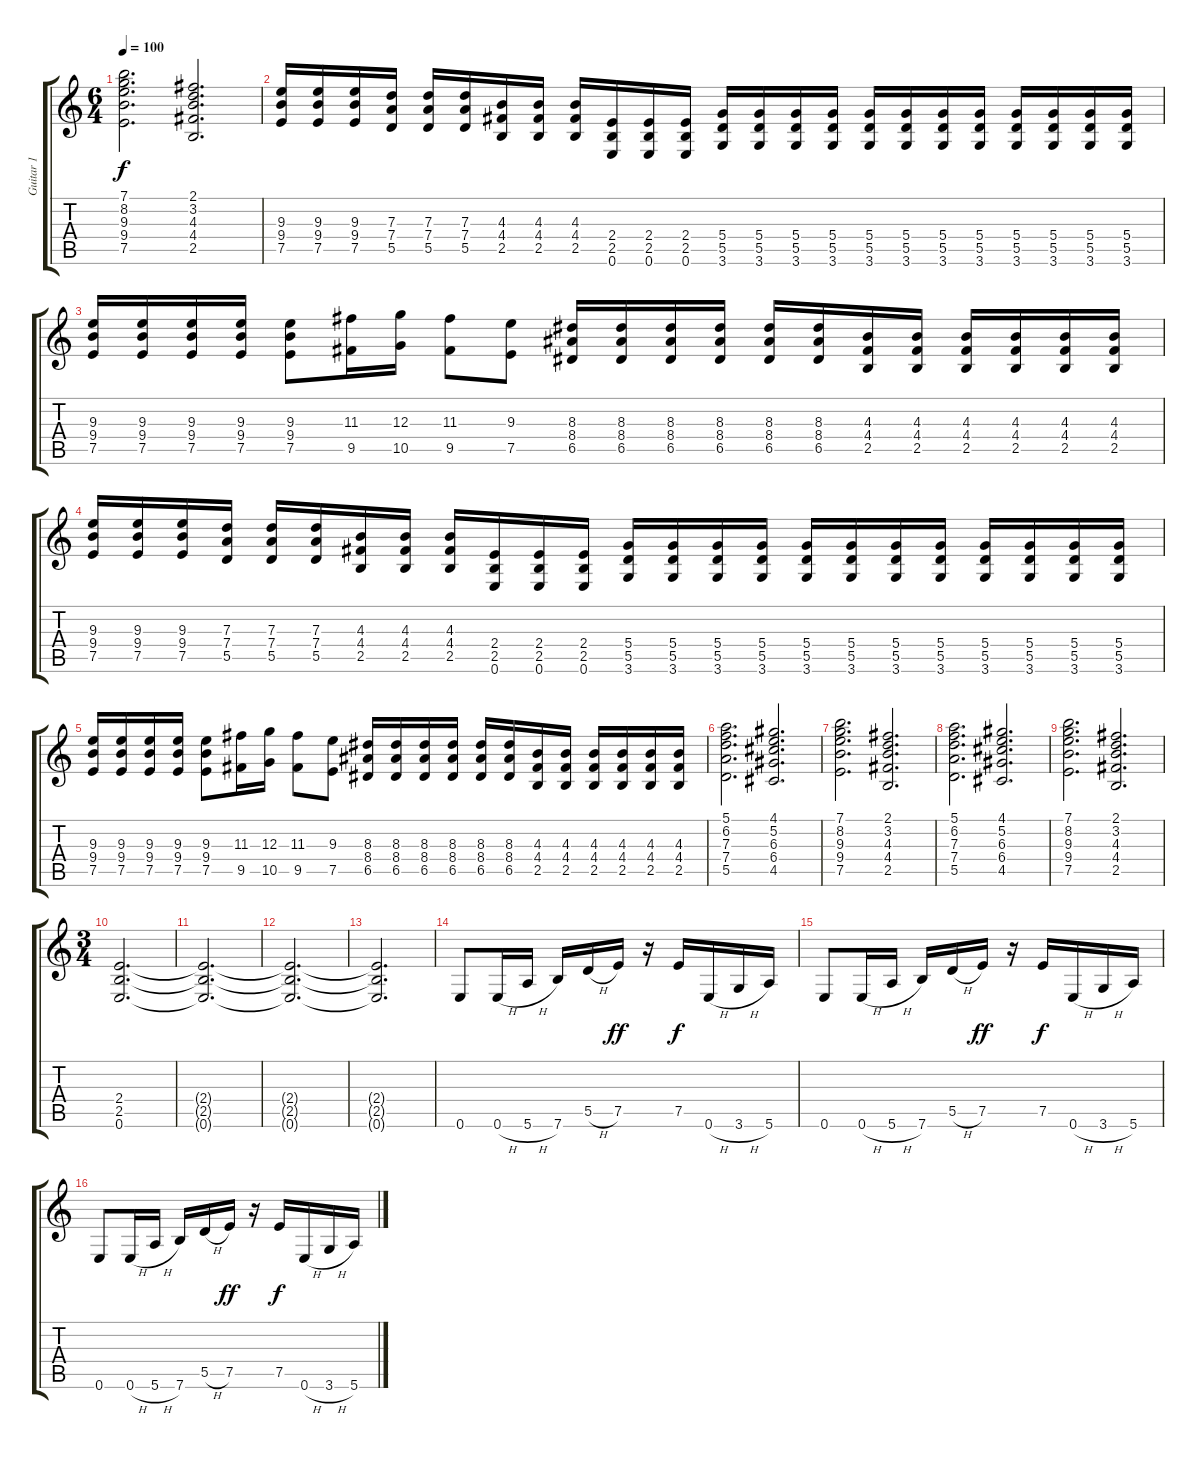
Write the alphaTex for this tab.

\track ("Guitar 1" "Guitar 1") {instrument distortionguitar}
\staff {score tabs}
\tuning (E4 B3 G3 D3 A2 E2) {hide}
\ts (6 4)
\tempo 100
\clef g2
\ks c
(7.1 8.2 9.3 9.4 7.5).2{d dy f} (2.1 3.2 4.3 4.4 2.5).2{d} |
(9.3 9.4 7.5).16 (9.3 9.4 7.5).16 (9.3 9.4 7.5).16 (7.3 7.4 5.5).16 (7.3 7.4 5.5).16 (7.3 7.4 5.5).16 (4.3 4.4 2.5).16 (4.3 4.4 2.5).16 (4.3 4.4 2.5).16 (2.4 2.5 0.6).16 (2.4 2.5 0.6).16 (2.4 2.5 0.6).16 (5.4 5.5 3.6).16 (5.4 5.5 3.6).16 (5.4 5.5 3.6).16 (5.4 5.5 3.6).16 (5.4 5.5 3.6).16 (5.4 5.5 3.6).16 (5.4 5.5 3.6).16 (5.4 5.5 3.6).16 (5.4 5.5 3.6).16 (5.4 5.5 3.6).16 (5.4 5.5 3.6).16 (5.4 5.5 3.6).16 |
(9.3 9.4 7.5).16 (9.3 9.4 7.5).16 (9.3 9.4 7.5).16 (9.3 9.4 7.5).16 (9.3 9.4 7.5).8 (11.3 9.5).16 (12.3 10.5).16 (11.3 9.5).8 (9.3 7.5).8 (8.3 8.4 6.5).16 (8.3 8.4 6.5).16 (8.3 8.4 6.5).16 (8.3 8.4 6.5).16 (8.3 8.4 6.5).16 (8.3 8.4 6.5).16 (4.3 4.4 2.5).16 (4.3 4.4 2.5).16 (4.3 4.4 2.5).16 (4.3 4.4 2.5).16 (4.3 4.4 2.5).16 (4.3 4.4 2.5).16 |
(9.3 9.4 7.5).16 (9.3 9.4 7.5).16 (9.3 9.4 7.5).16 (7.3 7.4 5.5).16 (7.3 7.4 5.5).16 (7.3 7.4 5.5).16 (4.3 4.4 2.5).16 (4.3 4.4 2.5).16 (4.3 4.4 2.5).16 (2.4 2.5 0.6).16 (2.4 2.5 0.6).16 (2.4 2.5 0.6).16 (5.4 5.5 3.6).16 (5.4 5.5 3.6).16 (5.4 5.5 3.6).16 (5.4 5.5 3.6).16 (5.4 5.5 3.6).16 (5.4 5.5 3.6).16 (5.4 5.5 3.6).16 (5.4 5.5 3.6).16 (5.4 5.5 3.6).16 (5.4 5.5 3.6).16 (5.4 5.5 3.6).16 (5.4 5.5 3.6).16 |
(9.3 9.4 7.5).16 (9.3 9.4 7.5).16 (9.3 9.4 7.5).16 (9.3 9.4 7.5).16 (9.3 9.4 7.5).8 (11.3 9.5).16 (12.3 10.5).16 (11.3 9.5).8 (9.3 7.5).8 (8.3 8.4 6.5).16 (8.3 8.4 6.5).16 (8.3 8.4 6.5).16 (8.3 8.4 6.5).16 (8.3 8.4 6.5).16 (8.3 8.4 6.5).16 (4.3 4.4 2.5).16 (4.3 4.4 2.5).16 (4.3 4.4 2.5).16 (4.3 4.4 2.5).16 (4.3 4.4 2.5).16 (4.3 4.4 2.5).16 |
(5.1 6.2 7.3 7.4 5.5).2{d} (4.1 5.2 6.3 6.4 4.5).2{d} |
(7.1 8.2 9.3 9.4 7.5).2{d} (2.1 3.2 4.3 4.4 2.5).2{d} |
(5.1 6.2 7.3 7.4 5.5).2{d} (4.1 5.2 6.3 6.4 4.5).2{d} |
(7.1 8.2 9.3 9.4 7.5).2{d} (2.1 3.2 4.3 4.4 2.5).2{d} |
\ts (3 4)
(2.4 2.5 0.6).2{d} |
(2.4{t} 2.5{t} 0.6{t}).2{d} |
(2.4{t} 2.5{t} 0.6{t}).2{d} |
(2.4{t} 2.5{t} 0.6{t}).2{d} |
0.6.8 0.6{h}.16 5.6{h}.16 7.6.16 5.5{h}.16 7.5.16{dy ff} r.16 7.5.16{dy f} 0.6{h}.16 3.6{h}.16 5.6.16 |
0.6.8 0.6{h}.16 5.6{h}.16 7.6.16 5.5{h}.16 7.5.16{dy ff} r.16 7.5.16{dy f} 0.6{h}.16 3.6{h}.16 5.6.16 |
0.6.8 0.6{h}.16 5.6{h}.16 7.6.16 5.5{h}.16 7.5.16{dy ff} r.16 7.5.16{dy f} 0.6{h}.16 3.6{h}.16 5.6.16
